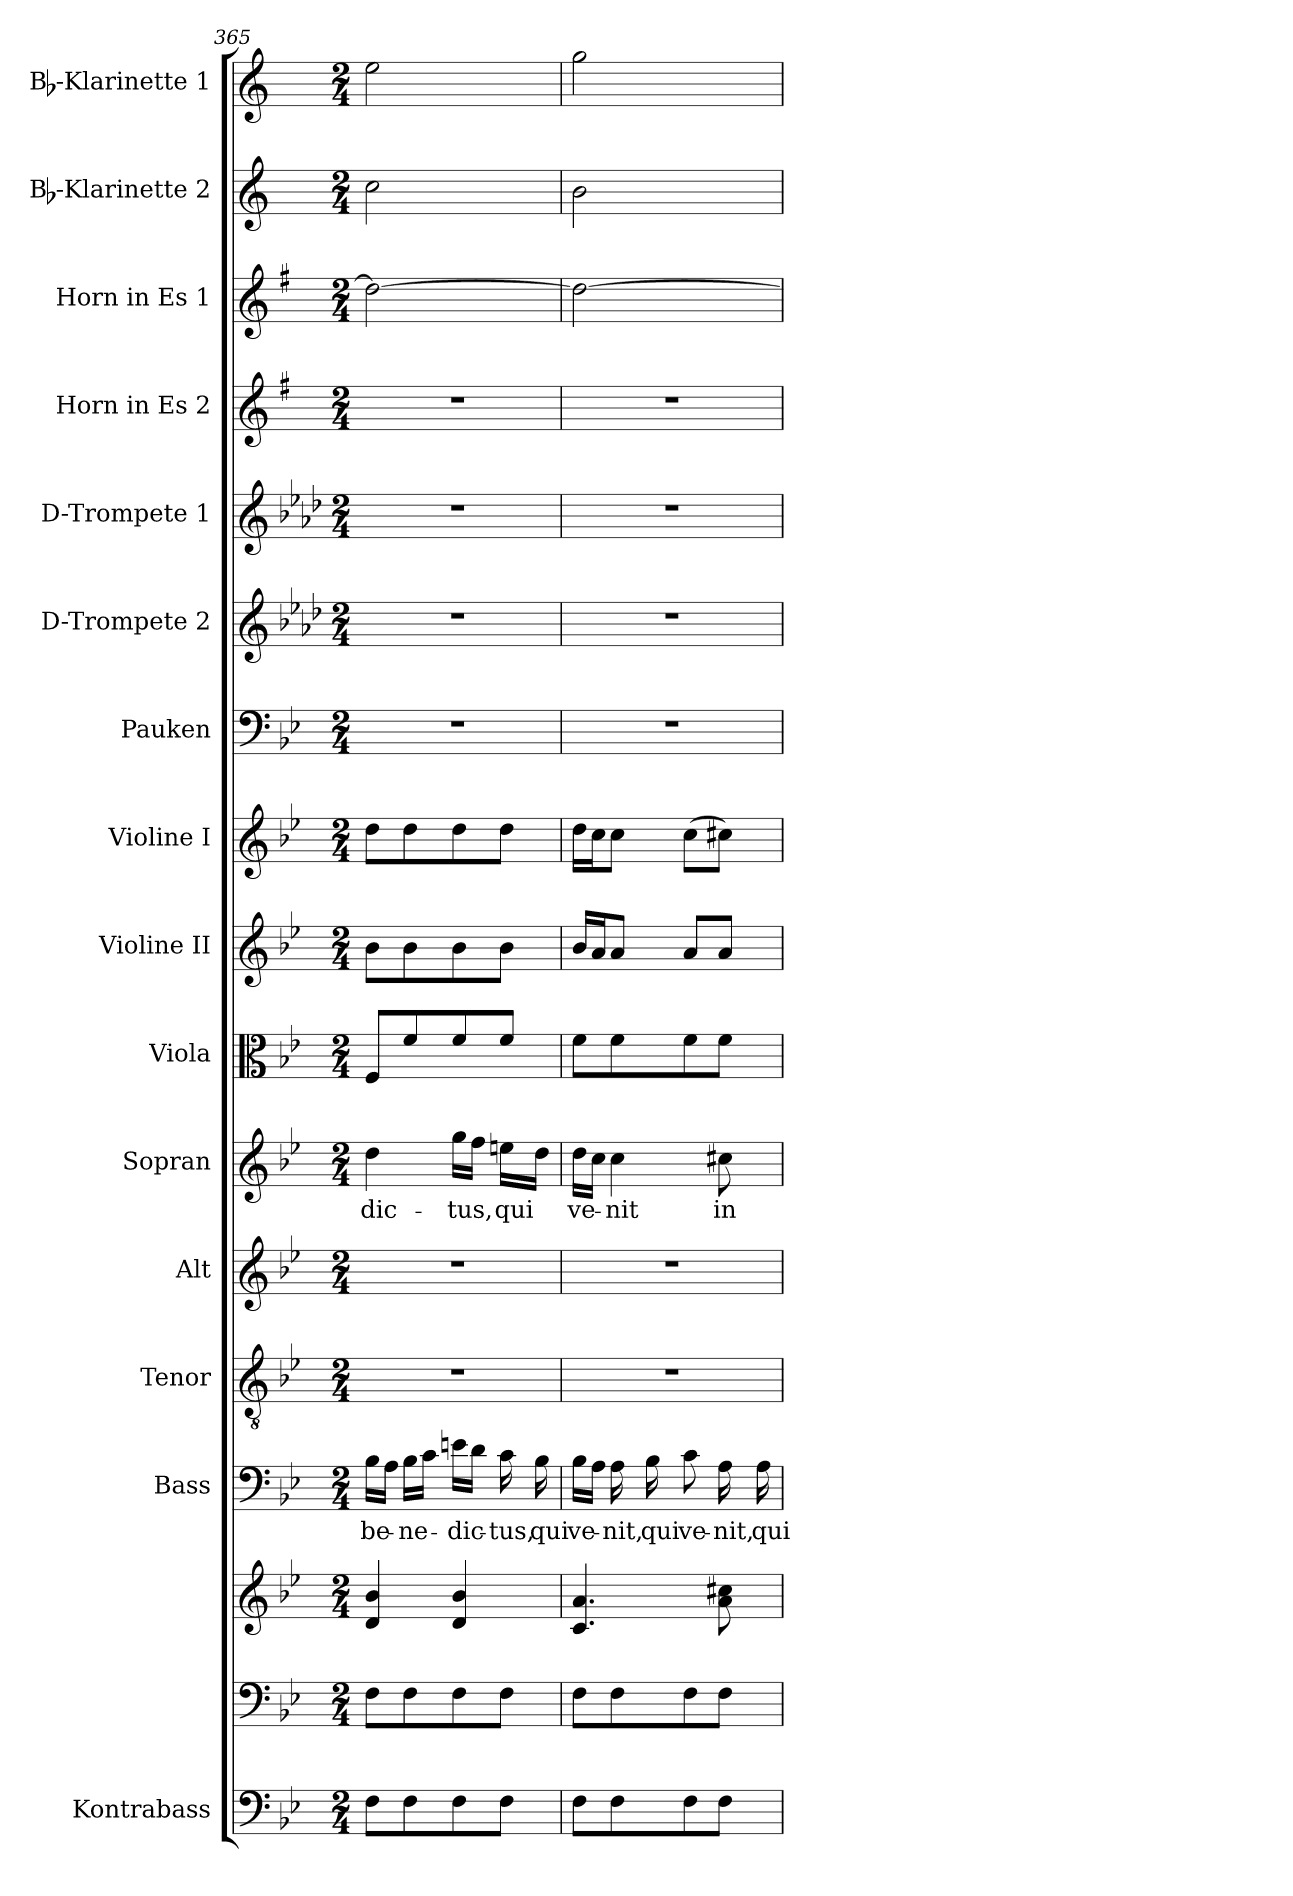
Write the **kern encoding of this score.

**kern	**kern	**kern	**kern	**text	**kern	**kern	**kern	**text	**kern	**kern	**kern	**kern	**kern	**kern	**kern	**kern	**kern	**kern
*part16	*part15	*part15	*part14	*part14	*part13	*part12	*part11	*part11	*part10	*part9	*part8	*part7	*part6	*part5	*part4	*part3	*part2	*part1
*staff17	*staff16	*staff15	*staff14	*staff14	*staff13	*staff12	*staff11	*staff11	*staff10	*staff9	*staff8	*staff7	*staff6	*staff5	*staff4	*staff3	*staff2	*staff1
*I"Kontrabass	*	*	*I"Bass	*	*I"Tenor	*I"Alt	*I"Sopran	*	*I"Viola	*I"Violine II	*I"Violine I	*I"Pauken	*I"D-Trompete 2	*I"D-Trompete 1	*I"Horn in Es 2	*I"Horn in Es 1	*I"Bb-Klarinette 2	*I"Bb-Klarinette 1
*I'Kb.	*	*	*I'B.	*	*I'T.	*I'A.	*I'S.	*	*I'Vla.	*I'Vl. II	*I'Vl. I	*I'Pk.	*I'D Trp. 2	*I'D Trp. 1	*	*	*I'Bb Kl. 2	*I'Bb Kl. 1
*clefF4	*clefF4	*clefG2	*clefF4	*	*clefGv2	*clefG2	*clefG2	*	*clefC3	*clefG2	*clefG2	*clefF4	*clefG2	*clefG2	*clefG2	*clefG2	*clefG2	*clefG2
*ITrd7c12	*	*	*	*	*	*	*	*	*	*	*	*	*ITrd-1c-2	*ITrd-1c-2	*ITrd5c9	*ITrd5c9	*ITrd1c2	*ITrd1c2
*k[b-e-]	*k[b-e-]	*k[b-e-]	*k[b-e-]	*	*k[b-e-]	*k[b-e-]	*k[b-e-]	*	*k[b-e-]	*k[b-e-]	*k[b-e-]	*k[b-e-]	*k[b-e-]	*k[b-e-]	*k[b-e-]	*k[b-e-]	*k[b-e-]	*k[b-e-]
*B-:	*B-:	*B-:	*B-:	*	*B-:	*B-:	*B-:	*	*B-:	*B-:	*B-:	*B-:	*B-:	*B-:	*B-:	*B-:	*B-:	*B-:
*M2/4	*M2/4	*M2/4	*M2/4	*	*M2/4	*M2/4	*M2/4	*	*M2/4	*M2/4	*M2/4	*M2/4	*M2/4	*M2/4	*M2/4	*M2/4	*M2/4	*M2/4
=365	=365	=365	=365	=365	=365	=365	=365	=365	=365	=365	=365	=365	=365	=365	=365	=365	=365	=365
!	!	!	!	!LO:LY:b	!	!	!	!LO:LY:b	!	!	!	!	!	!	!	!	!	!
8FF\L	8F\L	4d/ 4b-/	16B-\LL	be-	2r	2r	4dd\	-dic-	8F/L	8b-\L	8dd\L	2r	2r	2r	2r	2f\_	2b-\	2dd\
.	.	.	16A\JJ	.	.	.	.	.	.	.	.	.	.	.	.	.	.	.
!	!	!	!	!LO:LY:b	!	!	!	!	!	!	!	!	!	!	!	!	!	!
8FF\	8F\	.	16B-\LL	-ne-	.	.	.	.	8f/	8b-\	8dd\	.	.	.	.	.	.	.
.	.	.	16c\JJ	.	.	.	.	.	.	.	.	.	.	.	.	.	.	.
!	!	!	!	!LO:LY:b	!	!	!	!LO:LY:b	!	!	!	!	!	!	!	!	!	!
8FF\	8F\	4d/ 4b-/	16en\LL	-dic-	.	.	16gg\LL	-tus,	8f/	8b-\	8dd\	.	.	.	.	.	.	.
.	.	.	16d\JJ	.	.	.	16ff\JJ	.	.	.	.	.	.	.	.	.	.	.
!	!	!	!	!LO:LY:b	!	!	!	!LO:LY:b	!	!	!	!	!	!	!	!	!	!
8FF\J	8F\J	.	16c\	-tus,	.	.	16een\LL	qui	8f/J	8b-\J	8dd\J	.	.	.	.	.	.	.
!	!	!	!	!LO:LY:b	!	!	!	!	!	!	!	!	!	!	!	!	!	!
.	.	.	16B-\	qui	.	.	16dd\JJ	.	.	.	.	.	.	.	.	.	.	.
=366	=366	=366	=366	=366	=366	=366	=366	=366	=366	=366	=366	=366	=366	=366	=366	=366	=366	=366
!	!	!	!	!LO:LY:b	!	!	!	!LO:LY:b	!	!	!	!	!	!	!	!	!	!
8FF\L	8F\L	4.c/ 4.a/	16B-\LL	ve-	2r	2r	16dd\LL	ve-	8f\L	16b-/LL	16dd\LL	2r	2r	2r	2r	2f\_	2a\	2ff\
.	.	.	16A\JJ	.	.	.	16cc\JJ	.	.	16a/J	16cc\J	.	.	.	.	.	.	.
!	!	!	!	!LO:LY:b	!	!	!	!LO:LY:b	!	!	!	!	!	!	!	!	!	!
8FF\	8F\	.	16A\	-nit,	.	.	4cc\	-nit	8f\	8a/J	8cc\J	.	.	.	.	.	.	.
!	!	!	!	!LO:LY:b	!	!	!	!	!	!	!	!	!	!	!	!	!	!
.	.	.	16B-\	qui	.	.	.	.	.	.	.	.	.	.	.	.	.	.
!	!	!	!	!LO:LY:b	!	!	!	!	!	!	!	!	!	!	!	!	!	!
8FF\	8F\	.	8c\	ve-	.	.	.	.	8f\	8a/L	(>8cc\L	.	.	.	.	.	.	.
!	!	!	!	!LO:LY:b	!	!	!	!LO:LY:b	!	!	!	!	!	!	!	!	!	!
8FF\J	8F\J	8a\ 8cc#X\	16A\	-nit,	.	.	8cc#X\	in	8f\J	8a/J	8cc#X\J)	.	.	.	.	.	.	.
!	!	!	!	!LO:LY:b	!	!	!	!	!	!	!	!	!	!	!	!	!	!
.	.	.	16A\	qui	.	.	.	.	.	.	.	.	.	.	.	.	.	.
=	=	=	=	=	=	=	=	=	=	=	=	=	=	=	=	=	=	=
*-	*-	*-	*-	*-	*-	*-	*-	*-	*-	*-	*-	*-	*-	*-	*-	*-	*-	*-
